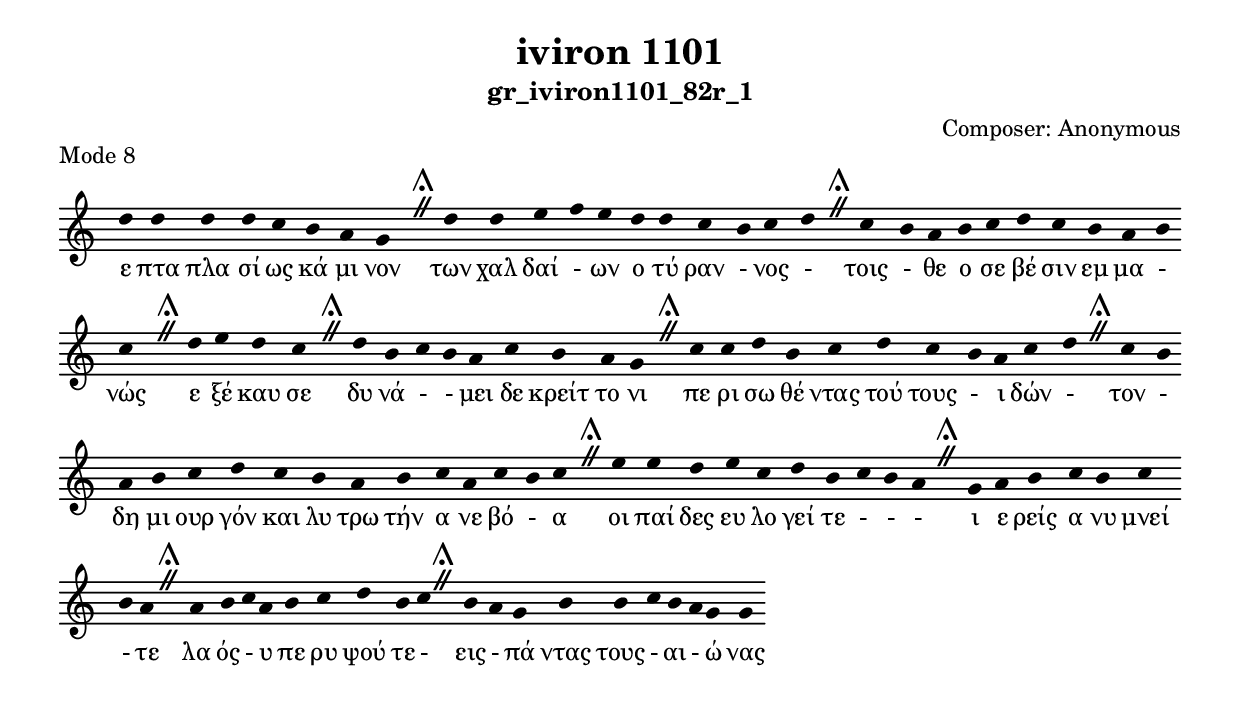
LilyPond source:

\include "gregorian.ly"

	\header {
 	  title = "iviron 1101"
	  subtitle = "gr_iviron1101_82r_1"
	  composer = "Composer: Αnonymous"
	  piece = "Mode 8"
	}

	chant = {
	  d''4 d''4 d''4 d''4 c''4 b'4 a'4 g'4 \divisioMaior
 d''4 d''4 e''4 f''4 e''4 d''4 d''4 c''4 b'4 c''4 d''4 \divisioMaior
 c''4 b'4 a'4 b'4 c''4 d''4 c''4 b'4 a'4 b'4 c''4 \divisioMaior
 d''4 e''4 d''4 c''4 \divisioMaior
 d''4 b'4 c''4 b'4 a'4 c''4 b'4 a'4 g'4 \divisioMaior
 c''4 c''4 d''4 b'4 c''4 d''4 c''4 b'4 a'4 c''4 d''4 \divisioMaior
 c''4 b'4 a'4 b'4 c''4 d''4 c''4 b'4 a'4 b'4 c''4 a'4 c''4 b'4 c''4 \divisioMaior
 e''4 e''4 d''4 e''4 c''4 d''4 b'4 c''4 b'4 a'4 \divisioMaior
 g'4 a'4 b'4 c''4 b'4 c''4 b'4 a'4 \divisioMaior
 a'4 b'4 c''4 a'4 b'4 c''4 d''4 b'4 c''4 \divisioMaior
 b'4 a'4 g'4 b'4 b'4 c''4 b'4 a'4 g'4 g'4\finalis
	}

	verba = \lyricmode {ε πτα πλα σί ως κά μι νον 
των χαλ δαί - ων ο τύ ραν - νος - 
τοις - θε ο σε βέ σιν εμ μα - νώς 
ε ξέ καυ σε 
δυ νά -  - μει δε κρείτ το νι 
πε ρι σω θέ ντας τού τους - ι δών - 
τον - δη μι ουρ γόν και λυ τρω τήν α νε βό - α 
οι παί δες ευ λο γεί τε -  -  - 
ι ε ρείς α νυ μνεί - τε 
λα ός - υ πε ρυ ψού τε - 
εις - πά ντας τους - αι - ώ νας 
	}


	\score {
	  \new Staff <<
	  \new Voice = "melody" \chant
	  \new Lyrics = "one" \lyricsto melody \verba
	  >>
	  \layout {
	    \context {
	      \Staff
	      \remove "Time_signature_engraver"
	      \remove "Bar_engraver"
	    }
	    \context {
	      \Voice
	      \remove "Stem_engraver"
	    }
	  }
	}